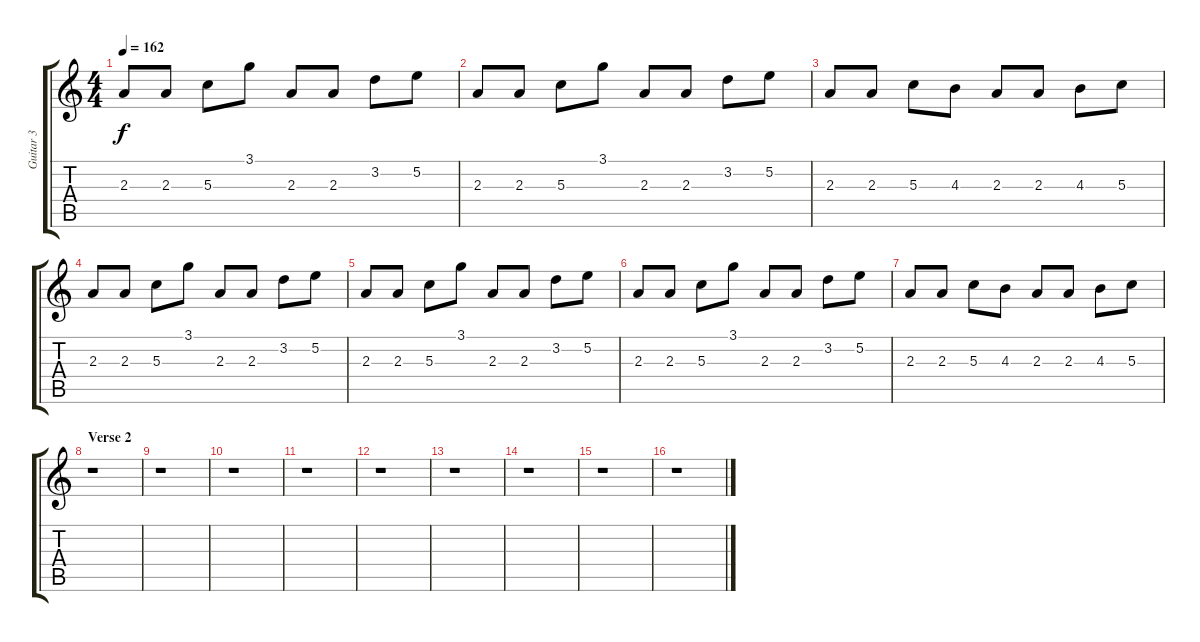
\track ("Guitar 3" "Guitar 3") {instrument overdrivenguitar}
\staff {score tabs}
\tuning (E4 B3 G3 D3 A2 E2) {hide}
\ts (4 4)
\tempo 162
\clef g2
\ks c
2.3.8{dy f} 2.3.8 5.3.8 3.1.8 2.3.8 2.3.8 3.2.8 5.2.8 |
2.3.8 2.3.8 5.3.8 3.1.8 2.3.8 2.3.8 3.2.8 5.2.8 |
2.3.8 2.3.8 5.3.8 4.3.8 2.3.8 2.3.8 4.3.8 5.3.8 |
2.3.8 2.3.8 5.3.8 3.1.8 2.3.8 2.3.8 3.2.8 5.2.8 |
2.3.8 2.3.8 5.3.8 3.1.8 2.3.8 2.3.8 3.2.8 5.2.8 |
2.3.8 2.3.8 5.3.8 3.1.8 2.3.8 2.3.8 3.2.8 5.2.8 |
2.3.8 2.3.8 5.3.8 4.3.8 2.3.8 2.3.8 4.3.8 5.3.8 |
\section ("" "Verse 2")
r.1 |
r.1 |
r.1 |
r.1 |
r.1 |
r.1 |
r.1 |
r.1 |
r.1
